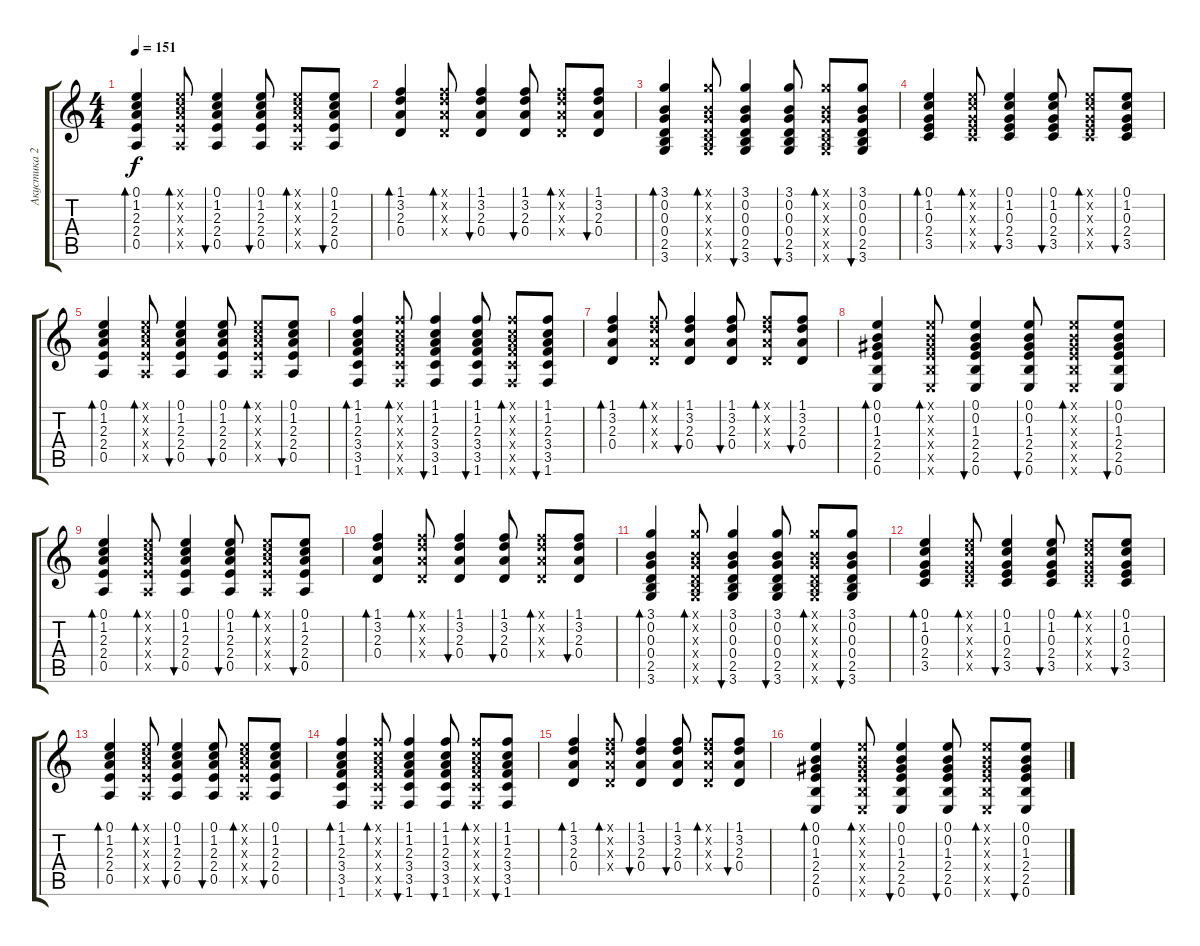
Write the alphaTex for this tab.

\track ("Акустика 2" "Акустика 2") {instrument acousticguitarsteel}
\staff {score tabs}
\tuning (E4 B3 G3 D3 A2 E2) {hide}
\ts (4 4)
\tempo 151
\clef g2
\ks c
(0.1 1.2 2.3 2.4 0.5).4{bd 60 dy f} (0.1{x} 1.2{x} 2.3{x} 2.4{x} 0.5{x}).8{bd 60} (0.1 1.2 2.3 2.4 0.5).4{bu 60} (0.1 1.2 2.3 2.4 0.5).8{bu 60} (0.1{x} 1.2{x} 2.3{x} 2.4{x} 0.5{x}).8{bd 60} (0.1 1.2 2.3 2.4 0.5).8{bu 60} |
(1.1 3.2 2.3 0.4).4{bd 60} (1.1{x} 3.2{x} 2.3{x} 0.4{x}).8{bd 60} (1.1 3.2 2.3 0.4).4{bu 60} (1.1 3.2 2.3 0.4).8{bu 60} (1.1{x} 3.2{x} 2.3{x} 0.4{x}).8{bd 60} (1.1 3.2 2.3 0.4).8{bu 60} |
(3.1 0.2 0.3 0.4 2.5 3.6).4{bd 60} (3.1{x} 0.2{x} 0.3{x} 0.4{x} 2.5{x} 3.6{x}).8{bd 60} (3.1 0.2 0.3 0.4 2.5 3.6).4{bu 60} (3.1 0.2 0.3 0.4 2.5 3.6).8{bu 60} (3.1{x} 0.2{x} 0.3{x} 0.4{x} 2.5{x} 3.6{x}).8{bd 60} (3.1 0.2 0.3 0.4 2.5 3.6).8{bu 60} |
(0.1 1.2 0.3 2.4 3.5).4{bd 60} (0.1{x} 1.2{x} 0.3{x} 2.4{x} 3.5{x}).8{bd 60} (0.1 1.2 0.3 2.4 3.5).4{bu 60} (0.1 1.2 0.3 2.4 3.5).8{bu 60} (0.1{x} 1.2{x} 0.3{x} 2.4{x} 3.5{x}).8{bd 60} (0.1 1.2 0.3 2.4 3.5).8{bu 60} |
(0.1 1.2 2.3 2.4 0.5).4{bd 60} (0.1{x} 1.2{x} 2.3{x} 2.4{x} 0.5{x}).8{bd 60} (0.1 1.2 2.3 2.4 0.5).4{bu 60} (0.1 1.2 2.3 2.4 0.5).8{bu 60} (0.1{x} 1.2{x} 2.3{x} 2.4{x} 0.5{x}).8{bd 60} (0.1 1.2 2.3 2.4 0.5).8{bu 60} |
(1.1 1.2 2.3 3.4 3.5 1.6).4{bd 60} (1.1{x} 1.2{x} 2.3{x} 3.4{x} 3.5{x} 1.6{x}).8{bd 60} (1.1 1.2 2.3 3.4 3.5 1.6).4{bu 60} (1.1 1.2 2.3 3.4 3.5 1.6).8{bu 60} (1.1{x} 1.2{x} 2.3{x} 3.4{x} 3.5{x} 1.6{x}).8{bd 60} (1.1 1.2 2.3 3.4 3.5 1.6).8{bu 60} |
(1.1 3.2 2.3 0.4).4{bd 60} (1.1{x} 3.2{x} 2.3{x} 0.4{x}).8{bd 60} (1.1 3.2 2.3 0.4).4{bu 60} (1.1 3.2 2.3 0.4).8{bu 60} (1.1{x} 3.2{x} 2.3{x} 0.4{x}).8{bd 60} (1.1 3.2 2.3 0.4).8{bu 60} |
(0.1 0.2 1.3 2.4 2.5 0.6).4{bd 60} (0.1{x} 0.2{x} 1.3{x} 2.4{x} 2.5{x} 0.6{x}).8{bd 60} (0.1 0.2 1.3 2.4 2.5 0.6).4{bu 60} (0.1 0.2 1.3 2.4 2.5 0.6).8{bu 60} (0.1{x} 0.2{x} 1.3{x} 2.4{x} 2.5{x} 0.6{x}).8{bd 60} (0.1 0.2 1.3 2.4 2.5 0.6).8{bu 60} |
(0.1 1.2 2.3 2.4 0.5).4{bd 60} (0.1{x} 1.2{x} 2.3{x} 2.4{x} 0.5{x}).8{bd 60} (0.1 1.2 2.3 2.4 0.5).4{bu 60} (0.1 1.2 2.3 2.4 0.5).8{bu 60} (0.1{x} 1.2{x} 2.3{x} 2.4{x} 0.5{x}).8{bd 60} (0.1 1.2 2.3 2.4 0.5).8{bu 60} |
(1.1 3.2 2.3 0.4).4{bd 60} (1.1{x} 3.2{x} 2.3{x} 0.4{x}).8{bd 60} (1.1 3.2 2.3 0.4).4{bu 60} (1.1 3.2 2.3 0.4).8{bu 60} (1.1{x} 3.2{x} 2.3{x} 0.4{x}).8{bd 60} (1.1 3.2 2.3 0.4).8{bu 60} |
(3.1 0.2 0.3 0.4 2.5 3.6).4{bd 60} (3.1{x} 0.2{x} 0.3{x} 0.4{x} 2.5{x} 3.6{x}).8{bd 60} (3.1 0.2 0.3 0.4 2.5 3.6).4{bu 60} (3.1 0.2 0.3 0.4 2.5 3.6).8{bu 60} (3.1{x} 0.2{x} 0.3{x} 0.4{x} 2.5{x} 3.6{x}).8{bd 60} (3.1 0.2 0.3 0.4 2.5 3.6).8{bu 60} |
(0.1 1.2 0.3 2.4 3.5).4{bd 60} (0.1{x} 1.2{x} 0.3{x} 2.4{x} 3.5{x}).8{bd 60} (0.1 1.2 0.3 2.4 3.5).4{bu 60} (0.1 1.2 0.3 2.4 3.5).8{bu 60} (0.1{x} 1.2{x} 0.3{x} 2.4{x} 3.5{x}).8{bd 60} (0.1 1.2 0.3 2.4 3.5).8{bu 60} |
(0.1 1.2 2.3 2.4 0.5).4{bd 60} (0.1{x} 1.2{x} 2.3{x} 2.4{x} 0.5{x}).8{bd 60} (0.1 1.2 2.3 2.4 0.5).4{bu 60} (0.1 1.2 2.3 2.4 0.5).8{bu 60} (0.1{x} 1.2{x} 2.3{x} 2.4{x} 0.5{x}).8{bd 60} (0.1 1.2 2.3 2.4 0.5).8{bu 60} |
(1.1 1.2 2.3 3.4 3.5 1.6).4{bd 60} (1.1{x} 1.2{x} 2.3{x} 3.4{x} 3.5{x} 1.6{x}).8{bd 60} (1.1 1.2 2.3 3.4 3.5 1.6).4{bu 60} (1.1 1.2 2.3 3.4 3.5 1.6).8{bu 60} (1.1{x} 1.2{x} 2.3{x} 3.4{x} 3.5{x} 1.6{x}).8{bd 60} (1.1 1.2 2.3 3.4 3.5 1.6).8{bu 60} |
(1.1 3.2 2.3 0.4).4{bd 60} (1.1{x} 3.2{x} 2.3{x} 0.4{x}).8{bd 60} (1.1 3.2 2.3 0.4).4{bu 60} (1.1 3.2 2.3 0.4).8{bu 60} (1.1{x} 3.2{x} 2.3{x} 0.4{x}).8{bd 60} (1.1 3.2 2.3 0.4).8{bu 60} |
(0.1 0.2 1.3 2.4 2.5 0.6).4{bd 60} (0.1{x} 0.2{x} 1.3{x} 2.4{x} 2.5{x} 0.6{x}).8{bd 60} (0.1 0.2 1.3 2.4 2.5 0.6).4{bu 60} (0.1 0.2 1.3 2.4 2.5 0.6).8{bu 60} (0.1{x} 0.2{x} 1.3{x} 2.4{x} 2.5{x} 0.6{x}).8{bd 60} (0.1 0.2 1.3 2.4 2.5 0.6).8{bu 60}
